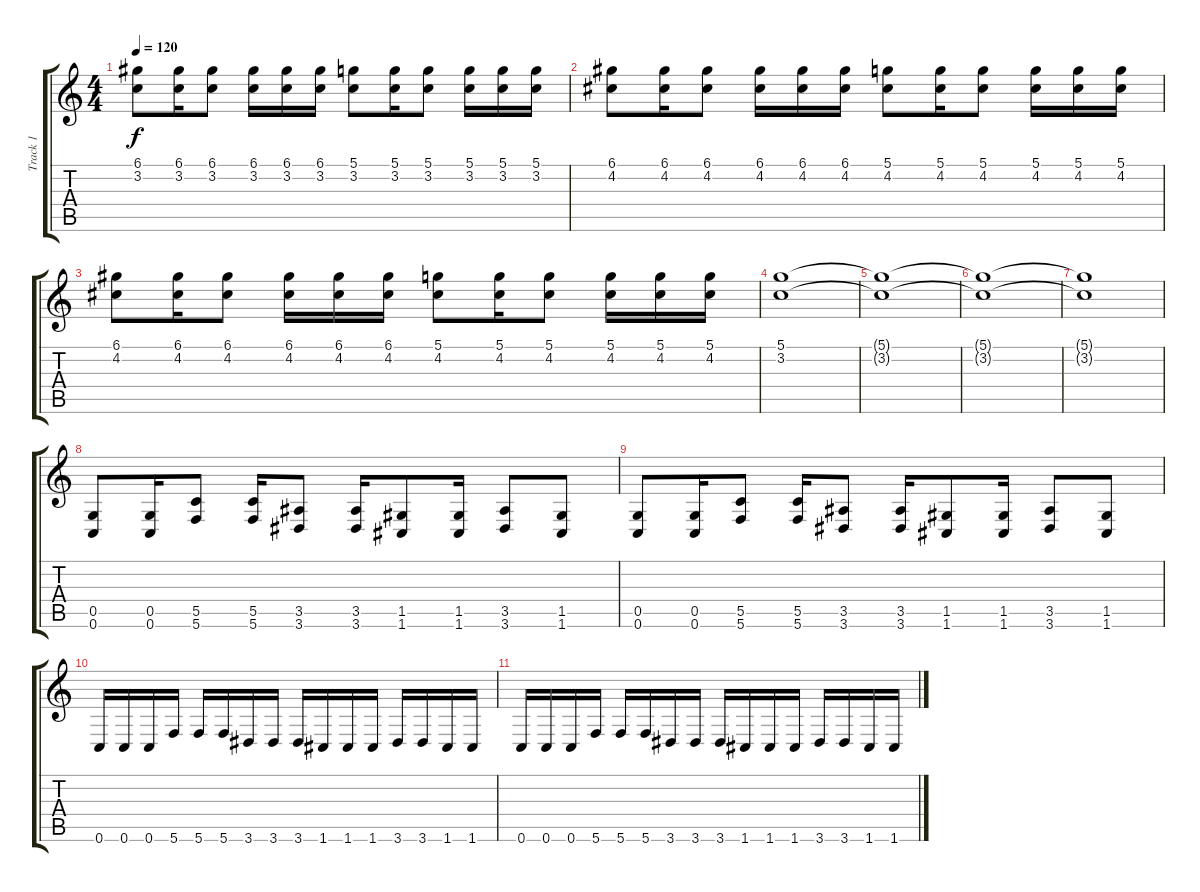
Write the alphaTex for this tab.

\track ("Track 1" "Track 1") {instrument distortionguitar}
\staff {score tabs}
\tuning (D4 A3 F3 C3 G2 C2) {hide}
\ts (4 4)
\tempo 120
\clef g2
\ks c
(6.1 3.2).8{dy f} (6.1 3.2).16 (6.1 3.2).8 (6.1 3.2).16 (6.1 3.2).16 (6.1 3.2).16 (5.1 3.2).8 (5.1 3.2).16 (5.1 3.2).8 (5.1 3.2).16 (5.1 3.2).16 (5.1 3.2).16 |
(6.1 4.2).8 (6.1 4.2).16 (6.1 4.2).8 (6.1 4.2).16 (6.1 4.2).16 (6.1 4.2).16 (5.1 4.2).8 (5.1 4.2).16 (5.1 4.2).8 (5.1 4.2).16 (5.1 4.2).16 (5.1 4.2).16 |
(6.1 4.2).8 (6.1 4.2).16 (6.1 4.2).8 (6.1 4.2).16 (6.1 4.2).16 (6.1 4.2).16 (5.1 4.2).8 (5.1 4.2).16 (5.1 4.2).8 (5.1 4.2).16 (5.1 4.2).16 (5.1 4.2).16 |
(5.1 3.2).1 |
(5.1{t} 3.2{t}).1 |
(5.1{t} 3.2{t}).1 |
(5.1{t} 3.2{t}).1 |
(0.5 0.6).8{instrument distortionguitar} (0.5 0.6).16 (5.5 5.6).8 (5.5 5.6).16 (3.5 3.6).8 (3.5 3.6).16 (1.5 1.6).8 (1.5 1.6).16 (3.5 3.6).8 (1.5 1.6).8 |
(0.5 0.6).8 (0.5 0.6).16 (5.5 5.6).8 (5.5 5.6).16 (3.5 3.6).8 (3.5 3.6).16 (1.5 1.6).8 (1.5 1.6).16 (3.5 3.6).8 (1.5 1.6).8 |
0.6.16 0.6.16 0.6.16 5.6.16 5.6.16 5.6.16 3.6.16 3.6.16 3.6.16 1.6.16 1.6.16 1.6.16 3.6.16 3.6.16 1.6.16 1.6.16 |
0.6.16 0.6.16 0.6.16 5.6.16 5.6.16 5.6.16 3.6.16 3.6.16 3.6.16 1.6.16 1.6.16 1.6.16 3.6.16 3.6.16 1.6.16 1.6.16
